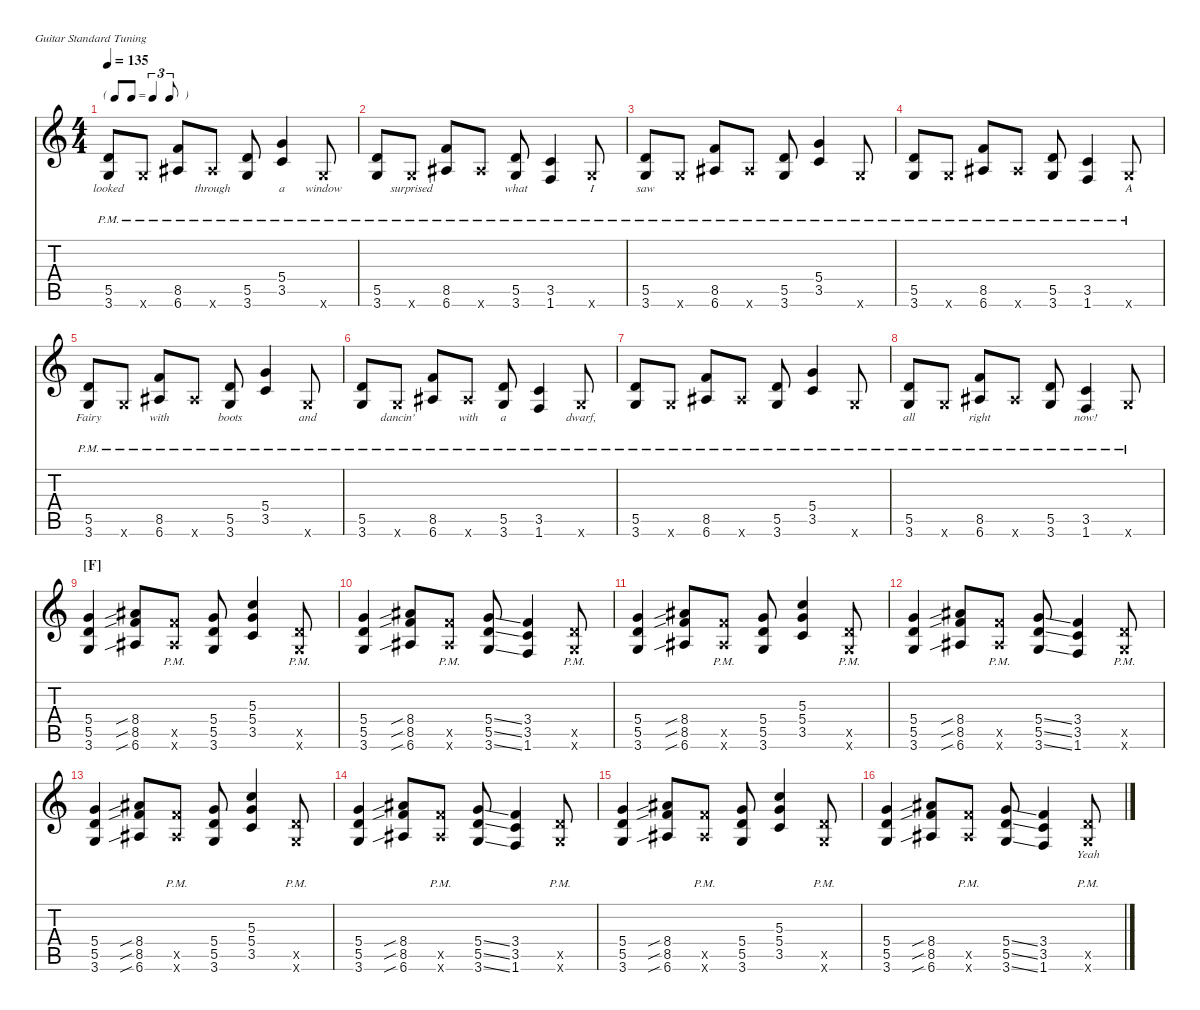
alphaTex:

\defaultSystemsLayout 4
\hideDynamics
\bracketExtendMode nobrackets
\singleTrackTrackNamePolicy hidden
\multiTrackTrackNamePolicy hidden
\firstSystemTrackNameMode fullname
\firstSystemTrackNameOrientation horizontal
\otherSystemsTrackNameOrientation horizontal
\track ("Guitar" "E-Gt") {instrument distortionguitar}
\staff {score tabs}
\tuning (E4 B3 G3 D3 A2 E2)
\ts (4 4)
\tf triplet8th
\scale
0.225806
\tempo 135
\accidentals auto
\clef g2
\ottava regular
\simile none
\ks c
(3.6{pm} 5.5{pm}).8{lyrics (0 "looked") lyrics (1 "") lyrics (2 "") lyrics (3 "") lyrics (4 "") dy mp beam Up} 3.6{pm x}.8{beam Up} (6.6{pm acc #} 8.5{pm}).8{beam Up} 6.6{pm x acc #}.8{lyrics (0 "through") lyrics (1 "") lyrics (2 "") lyrics (3 "") lyrics (4 "") beam Up} (3.6{pm} 5.5{pm}).8{beam Up} (5.4{pm} 3.5{pm}).4{lyrics (0 "a") lyrics (1 "") lyrics (2 "") lyrics (3 "") lyrics (4 "") beam Up} 3.6{pm x}.8{lyrics (0 "window") lyrics (1 "") lyrics (2 "") lyrics (3 "") lyrics (4 "") beam Up} |
\scale
0.322581 (3.6{pm} 5.5{pm}).8{beam Up} 3.6{pm x}.8{lyrics (0 "surprised") lyrics (1 "") lyrics (2 "") lyrics (3 "") lyrics (4 "") beam Up} (6.6{pm acc #} 8.5{pm}).8{beam Up} 6.6{pm x acc #}.8{beam Up} (3.6{pm} 5.5{pm}).8{lyrics (0 "what") lyrics (1 "") lyrics (2 "") lyrics (3 "") lyrics (4 "") beam Up} (1.6{pm} 3.5{pm}).4{beam Up} 3.6{pm x}.8{lyrics (0 "I") lyrics (1 "") lyrics (2 "") lyrics (3 "") lyrics (4 "") beam Up} |
\scale
0.225806 (3.6{pm} 5.5{pm}).8{lyrics (0 "saw") lyrics (1 "") lyrics (2 "") lyrics (3 "") lyrics (4 "") beam Up} 3.6{pm x}.8{beam Up} (6.6{pm acc #} 8.5{pm}).8{beam Up} 6.6{pm x acc #}.8{beam Up} (3.6{pm} 5.5{pm}).8{beam Up} (5.4{pm} 3.5{pm}).4{beam Up} 3.6{pm x}.8{beam Up} |
\scale
0.225806 (3.6{pm} 5.5{pm}).8{beam Up} 3.6{pm x}.8{beam Up} (6.6{pm acc #} 8.5{pm}).8{beam Up} 6.6{pm x acc #}.8{beam Up} (3.6{pm} 5.5{pm}).8{beam Up} (1.6{pm} 3.5{pm}).4{beam Up} 3.6{pm x}.8{lyrics (0 "A") lyrics (1 "") lyrics (2 "") lyrics (3 "") lyrics (4 "") beam Up} |
\scale
0.265957 (3.6{pm} 5.5{pm}).8{lyrics (0 "Fairy") lyrics (1 "") lyrics (2 "") lyrics (3 "") lyrics (4 "") beam Up} 3.6{pm x}.8{beam Up} (6.6{pm acc #} 8.5{pm}).8{lyrics (0 "with") lyrics (1 "") lyrics (2 "") lyrics (3 "") lyrics (4 "") beam Up} 6.6{pm x acc #}.8{beam Up} (3.6{pm} 5.5{pm}).8{lyrics (0 "boots") lyrics (1 "") lyrics (2 "") lyrics (3 "") lyrics (4 "") beam Up} (5.4{pm} 3.5{pm}).4{beam Up} 3.6{pm x}.8{lyrics (0 "and") lyrics (1 "") lyrics (2 "") lyrics (3 "") lyrics (4 "") beam Up} |
\scale
0.244681 (3.6{pm} 5.5{pm}).8{beam Up} 3.6{pm x}.8{lyrics (0 "dancin'") lyrics (1 "") lyrics (2 "") lyrics (3 "") lyrics (4 "") beam Up} (6.6{pm acc #} 8.5{pm}).8{beam Up} 6.6{pm x acc #}.8{lyrics (0 "with") lyrics (1 "") lyrics (2 "") lyrics (3 "") lyrics (4 "") beam Up} (3.6{pm} 5.5{pm}).8{lyrics (0 "a") lyrics (1 "") lyrics (2 "") lyrics (3 "") lyrics (4 "") beam Up} (1.6{pm} 3.5{pm}).4{beam Up} 3.6{pm x}.8{lyrics (0 "dwarf,") lyrics (1 "") lyrics (2 "") lyrics (3 "") lyrics (4 "") beam Up} |
\scale
0.265957 (3.6{pm} 5.5{pm}).8{beam Up} 3.6{pm x}.8{beam Up} (6.6{pm acc #} 8.5{pm}).8{beam Up} 6.6{pm x acc #}.8{beam Up} (3.6{pm} 5.5{pm}).8{beam Up} (5.4{pm} 3.5{pm}).4{beam Up} 3.6{pm x}.8{beam Up} |
\scale
0.223404 (3.6{pm} 5.5{pm}).8{lyrics (0 "all") lyrics (1 "") lyrics (2 "") lyrics (3 "") lyrics (4 "") beam Up} 3.6{pm x}.8{beam Up} (6.6{pm acc #} 8.5{pm}).8{lyrics (0 "right") lyrics (1 "") lyrics (2 "") lyrics (3 "") lyrics (4 "") beam Up} 6.6{pm x acc #}.8{beam Up} (3.6{pm} 5.5{pm}).8{beam Up} (1.6{pm} 3.5{pm}).4{lyrics (0 "now!") lyrics (1 "") lyrics (2 "") lyrics (3 "") lyrics (4 "") beam Up} 3.6{pm x}.8{beam Up} |
\section ("F" "")
\scale
0.25 (3.6 5.5 5.4).4{dy f beam Up} (6.6{sib acc #} 8.5{sib} 8.4{sib acc #}).8{beam Up} (8.5{pm x} 6.6{pm x acc #}).8{beam Up} (3.6 5.5 5.4).8{beam Up} (5.4 3.5 5.3).4{beam Up} (3.6{pm x} 5.5{pm x}).8{beam Up} |
\scale
0.25 (3.6 5.5 5.4).4{beam Up} (6.6{sib acc #} 8.5{sib} 8.4{sib acc #}).8{beam Up} (8.5{pm x} 6.6{pm x acc #}).8{beam Up} (3.6{ss} 5.5{ss} 5.4{ss}).8{beam Up} (1.6 3.5 3.4).4{beam Up} (3.6{pm x} 5.5{pm x}).8{beam Up} |
\scale
0.25 (3.6 5.5 5.4).4{beam Up} (6.6{sib acc #} 8.5{sib} 8.4{sib acc #}).8{beam Up} (8.5{pm x} 6.6{pm x acc #}).8{beam Up} (3.6 5.5 5.4).8{beam Up} (5.4 3.5 5.3).4{beam Up} (3.6{pm x} 5.5{pm x}).8{beam Up} |
\scale
0.25 (3.6 5.5 5.4).4{beam Up} (6.6{sib acc #} 8.5{sib} 8.4{sib acc #}).8{beam Up} (8.5{pm x} 6.6{pm x acc #}).8{beam Up} (3.6{ss} 5.5{ss} 5.4{ss}).8{beam Up} (1.6 3.5 3.4).4{beam Up} (3.6{pm x} 5.5{pm x}).8{beam Up} |
\scale
0.25 (3.6 5.5 5.4).4{beam Up} (6.6{sib acc #} 8.5{sib} 8.4{sib acc #}).8{beam Up} (8.5{pm x} 6.6{pm x acc #}).8{beam Up} (3.6 5.5 5.4).8{beam Up} (5.4 3.5 5.3).4{beam Up} (3.6{pm x} 5.5{pm x}).8{beam Up} |
\scale
0.25 (3.6 5.5 5.4).4{beam Up} (6.6{sib acc #} 8.5{sib} 8.4{sib acc #}).8{beam Up} (8.5{pm x} 6.6{pm x acc #}).8{beam Up} (3.6{ss} 5.5{ss} 5.4{ss}).8{beam Up} (1.6 3.5 3.4).4{beam Up} (3.6{pm x} 5.5{pm x}).8{beam Up} |
\scale
0.25 (3.6 5.5 5.4).4{beam Up} (6.6{sib acc #} 8.5{sib} 8.4{sib acc #}).8{beam Up} (8.5{pm x} 6.6{pm x acc #}).8{beam Up} (3.6 5.5 5.4).8{beam Up} (5.4 3.5 5.3).4{beam Up} (3.6{pm x} 5.5{pm x}).8{beam Up} |
\scale
0.25 (3.6 5.5 5.4).4{beam Up} (6.6{sib acc #} 8.5{sib} 8.4{sib acc #}).8{beam Up} (8.5{pm x} 6.6{pm x acc #}).8{beam Up} (3.6{ss} 5.5{ss} 5.4{ss}).8{beam Up} (1.6 3.5 3.4).4{beam Up} (3.6{pm x} 5.5{pm x}).8{lyrics (0 "Yeah") lyrics (1 "") lyrics (2 "") lyrics (3 "") lyrics (4 "") beam Up}
